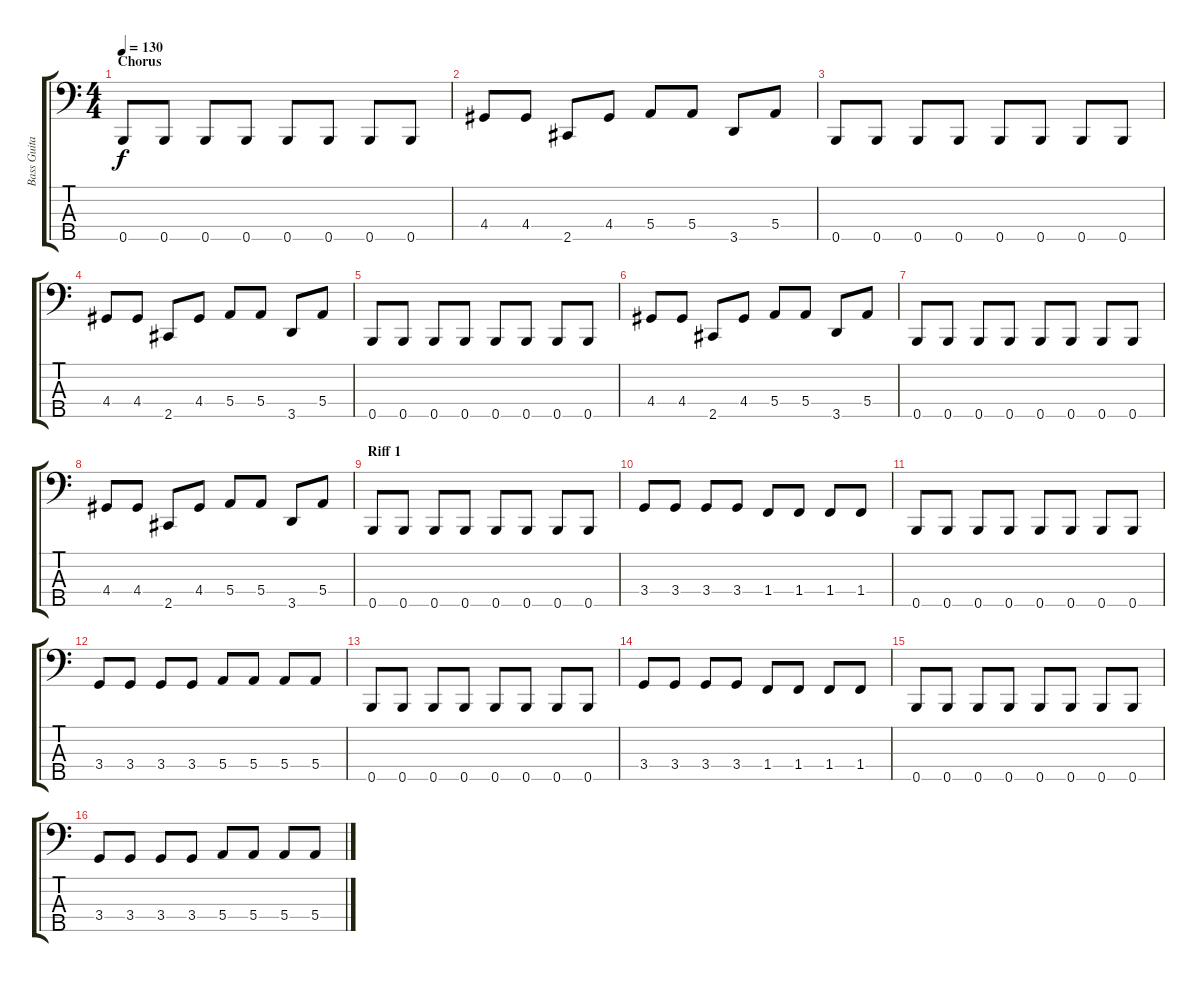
\track ("Bass Guitar" "Bass Guita") {instrument electricbasspick}
\staff {score tabs}
\tuning (G2 D2 A1 E1 B0) {hide}
\ts (4 4)
\section ("" "Chorus")
\tempo 130
\clef f4
\ks c
0.5.8{dy f} 0.5.8 0.5.8 0.5.8 0.5.8 0.5.8 0.5.8 0.5.8 |
4.4.8 4.4.8 2.5.8 4.4.8 5.4.8 5.4.8 3.5.8 5.4.8 |
0.5.8 0.5.8 0.5.8 0.5.8 0.5.8 0.5.8 0.5.8 0.5.8 |
4.4.8 4.4.8 2.5.8 4.4.8 5.4.8 5.4.8 3.5.8 5.4.8 |
0.5.8 0.5.8 0.5.8 0.5.8 0.5.8 0.5.8 0.5.8 0.5.8 |
4.4.8 4.4.8 2.5.8 4.4.8 5.4.8 5.4.8 3.5.8 5.4.8 |
0.5.8 0.5.8 0.5.8 0.5.8 0.5.8 0.5.8 0.5.8 0.5.8 |
4.4.8 4.4.8 2.5.8 4.4.8 5.4.8 5.4.8 3.5.8 5.4.8 |
\section ("" "Riff 1")
0.5.8 0.5.8 0.5.8 0.5.8 0.5.8 0.5.8 0.5.8 0.5.8 |
3.4.8 3.4.8 3.4.8 3.4.8 1.4.8 1.4.8 1.4.8 1.4.8 |
0.5.8 0.5.8 0.5.8 0.5.8 0.5.8 0.5.8 0.5.8 0.5.8 |
3.4.8 3.4.8 3.4.8 3.4.8 5.4.8 5.4.8 5.4.8 5.4.8 |
0.5.8 0.5.8 0.5.8 0.5.8 0.5.8 0.5.8 0.5.8 0.5.8 |
3.4.8 3.4.8 3.4.8 3.4.8 1.4.8 1.4.8 1.4.8 1.4.8 |
0.5.8 0.5.8 0.5.8 0.5.8 0.5.8 0.5.8 0.5.8 0.5.8 |
3.4.8 3.4.8 3.4.8 3.4.8 5.4.8 5.4.8 5.4.8 5.4.8
